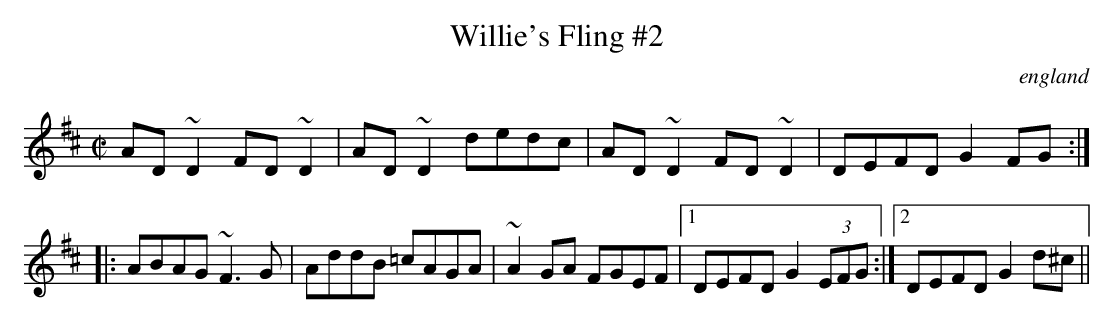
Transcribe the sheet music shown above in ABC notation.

X:1
T:Willie's Fling #2
O:england
M:C|
L:1/8
K:D
AD~D2 FD~D2|AD~D2 dedc|AD~D2 FD~D2|DEFD G2FG:|
|:ABAG ~F3G|AddB =cAGA|~A2GA FGEF|\
[1 DEFD G2 (3EFG:|[2 DEFD G2d^c||
